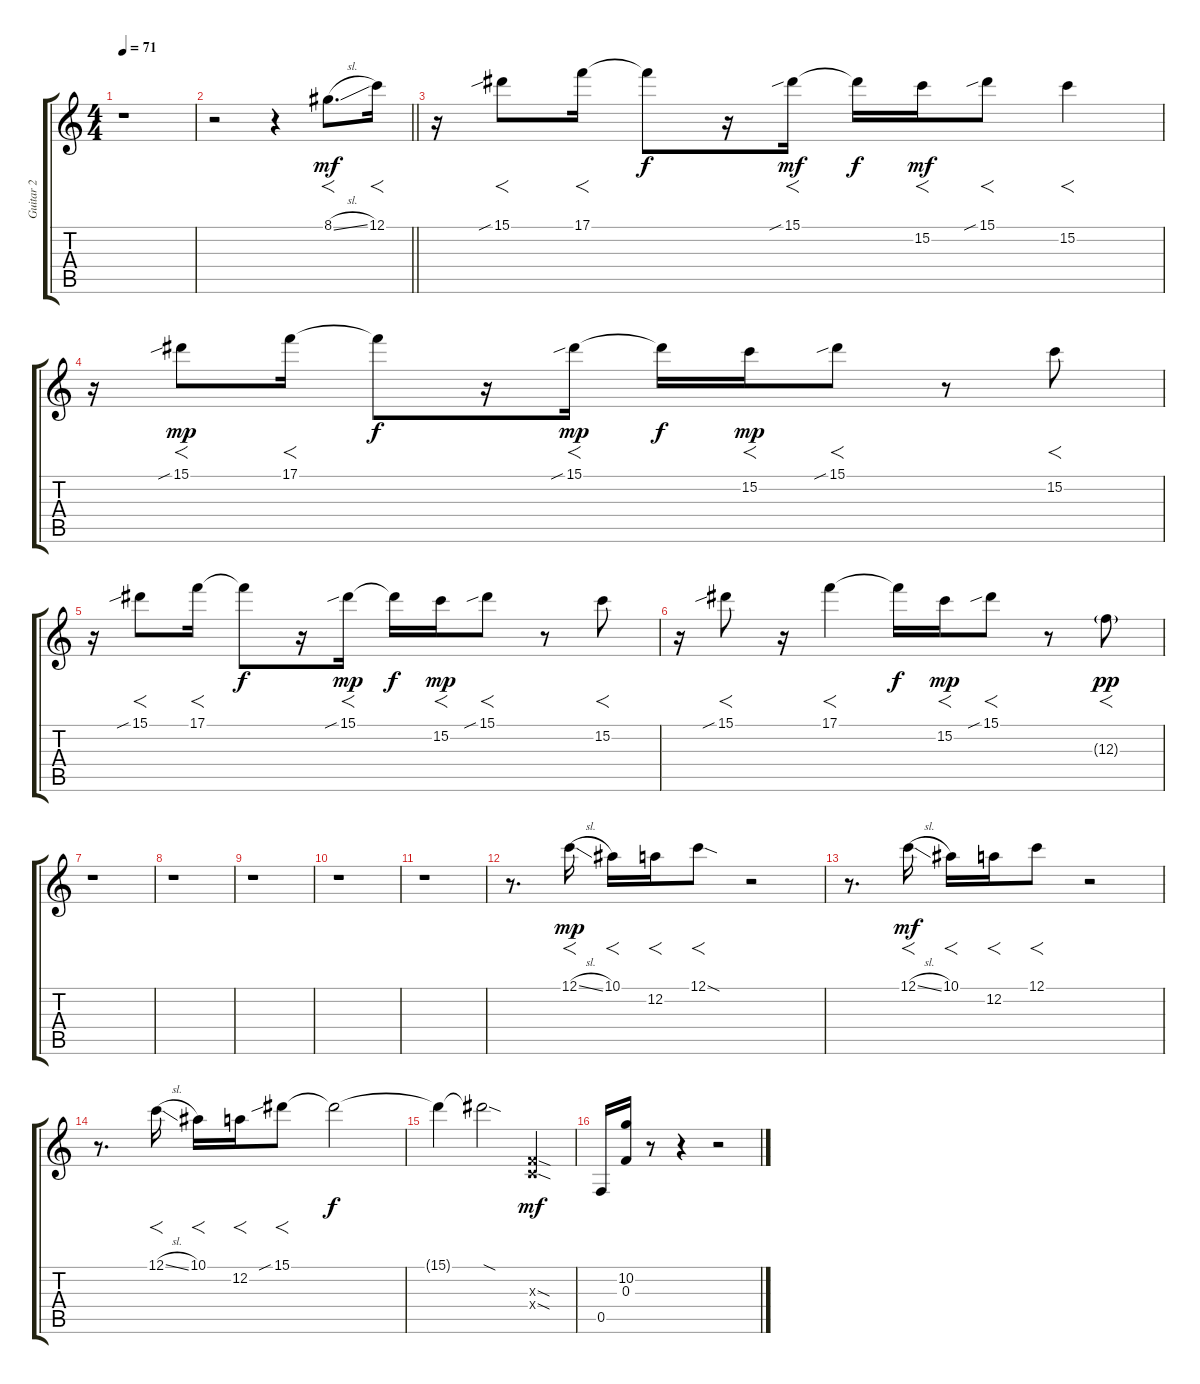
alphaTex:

\track ("Guitar 2" "Guitar 2") {instrument distortionguitar}
\staff {score tabs}
\tuning (C4 A3 F3 C3 F2 C2) {hide}
\ts (4 4)
\tempo 71
\clef g2
\ks c
r.1{dy f} |
\barLineRight lightlight
r.2 r.4 8.1{sl}.8{f d dy mf volume 12 balance 6 instrument distortionguitar} 12.1.16{f} |
r.16 15.1{sib}.8{f} 17.1.16{f} 17.1{t}.8{dy f} r.16 15.1{sib}.16{f dy mf} 15.1{t}.16{dy f} 15.2.16{f dy mf} 15.1{sib}.8{f} 15.2.4{f} |
r.16 15.1{sib}.8{f dy mp} 17.1.16{f} 17.1{t}.8{dy f} r.16 15.1{sib}.16{f dy mp} 15.1{t}.16{dy f} 15.2.16{f dy mp} 15.1{sib}.8{f} r.8 15.2.8{f} |
r.16 15.1{sib}.8{f} 17.1.16{f} 17.1{t}.8{dy f} r.16 15.1{sib}.16{f dy mp} 15.1{t}.16{dy f} 15.2.16{f dy mp} 15.1{sib}.8{f} r.8 15.2.8{f} |
r.16 15.1{sib}.8{f} r.16 17.1.4{f} 17.1{t}.16{dy f} 15.2.16{f dy mp} 15.1{sib}.8{f} r.8 12.3{g}.8{f dy pp} |
r.1 |
r.1 |
r.1 |
r.1 |
r.1 |
r.8{d} 12.1{sl}.16{f dy mp} 10.1.16{f} 12.2.16{f} 12.1{sod}.8{f} r.2 |
r.8{d} 12.1{sl}.16{f dy mf} 10.1.16{f} 12.2.16{f} 12.1.8{f} r.2 |
r.8{d} 12.1{sl}.16{f} 10.1.16{f} 12.2.16{f} 15.1{sib}.8{f} 15.1{t}.2{dy f} |
15.1{t}.4 15.1{sod t}.2 (0.3{sod x} 0.4{sod x}).4{dy mf} |
0.5.16 (10.2 0.3).16 r.8 r.4 r.2
